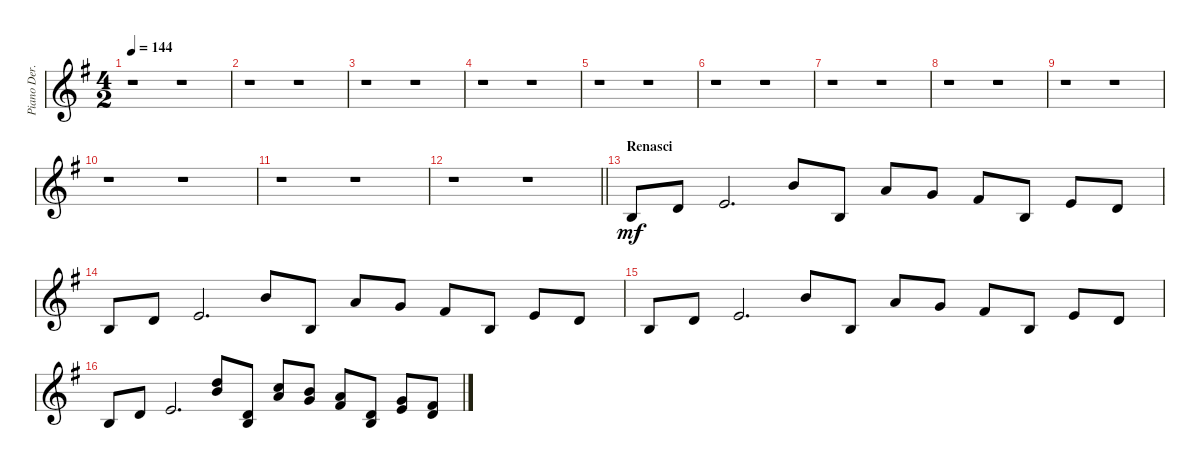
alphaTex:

\track ("Piano Der." "Piano Der.") {instrument acousticgrandpiano}
\staff {score}
\tuning (E4 B3 G3 D3 A2 E2) {hide}
\ts (4 2)
\tempo 144
\clef g2
\ks eminor
r.1{dy ff} r.1 |
r.1 r.1 |
r.1 r.1 |
r.1 r.1 |
r.1 r.1 |
r.1 r.1 |
r.1 r.1 |
r.1 r.1 |
r.1 r.1 |
r.1 r.1 |
r.1 r.1 |
\barLineRight lightlight
r.1 r.1 |
\section ("" "Renasci")
9.4.8{dy mf} 7.3.8 9.3.2{d} 7.1.8 9.4.8 10.2.8 8.2.8 7.2.8 9.4.8 9.3.8 7.3.8 |
9.4.8 7.3.8 9.3.2{d} 7.1.8 9.4.8 10.2.8 8.2.8 7.2.8 9.4.8 9.3.8 7.3.8 |
9.4.8 7.3.8 9.3.2{d} 7.1.8 9.4.8 10.2.8 8.2.8 7.2.8 9.4.8 9.3.8 7.3.8 |
9.4.8 7.3.8 9.3.2{d} (10.1 12.2).8 (7.3 9.4).8 (8.1 10.2).8 (7.1 8.2).8 (10.2 11.3).8 (7.3 9.4).8 (8.2 9.3).8 (7.2 7.3).8
